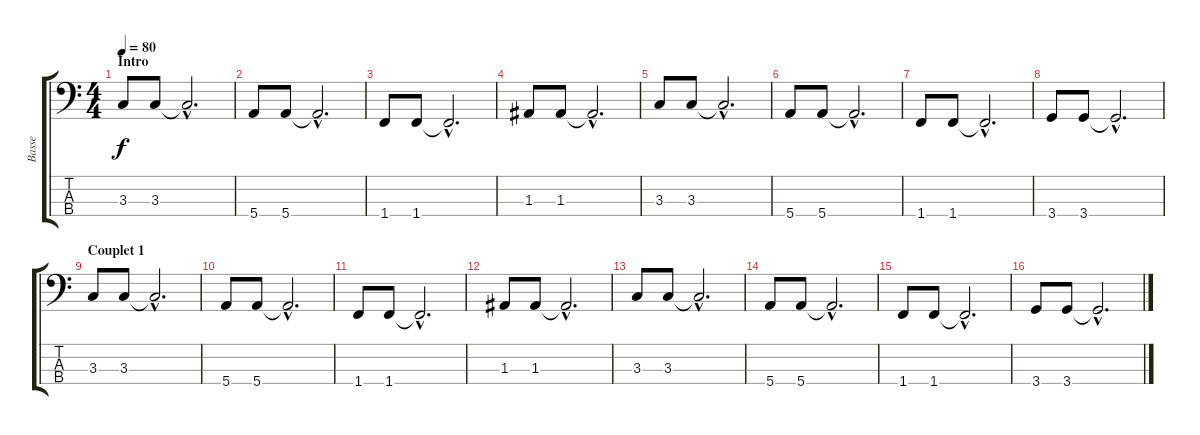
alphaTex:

\track ("Basse" "Basse") {instrument slapbass1}
\staff {score tabs}
\tuning (G2 D2 A1 E1) {hide}
\ts (4 4)
\section ("" "Intro")
\tempo 80
\clef f4
\ks c
3.3.8{dy f instrument slapbass1} 3.3.8 3.3{hac t}.2{d} |
5.4.8 5.4.8 5.4{hac t}.2{d} |
1.4.8 1.4.8 1.4{hac t}.2{d} |
1.3.8 1.3.8 1.3{hac t}.2{d} |
3.3.8 3.3.8 3.3{hac t}.2{d} |
5.4.8 5.4.8 5.4{hac t}.2{d} |
1.4.8 1.4.8 1.4{hac t}.2{d} |
3.4.8 3.4.8 3.4{hac t}.2{d} |
\section ("" "Couplet 1")
3.3.8 3.3.8 3.3{hac t}.2{d} |
5.4.8 5.4.8 5.4{hac t}.2{d} |
1.4.8 1.4.8 1.4{hac t}.2{d} |
1.3.8 1.3.8 1.3{hac t}.2{d} |
3.3.8 3.3.8 3.3{hac t}.2{d} |
5.4.8 5.4.8 5.4{hac t}.2{d} |
1.4.8 1.4.8 1.4{hac t}.2{d} |
3.4.8 3.4.8 3.4{hac t}.2{d}
